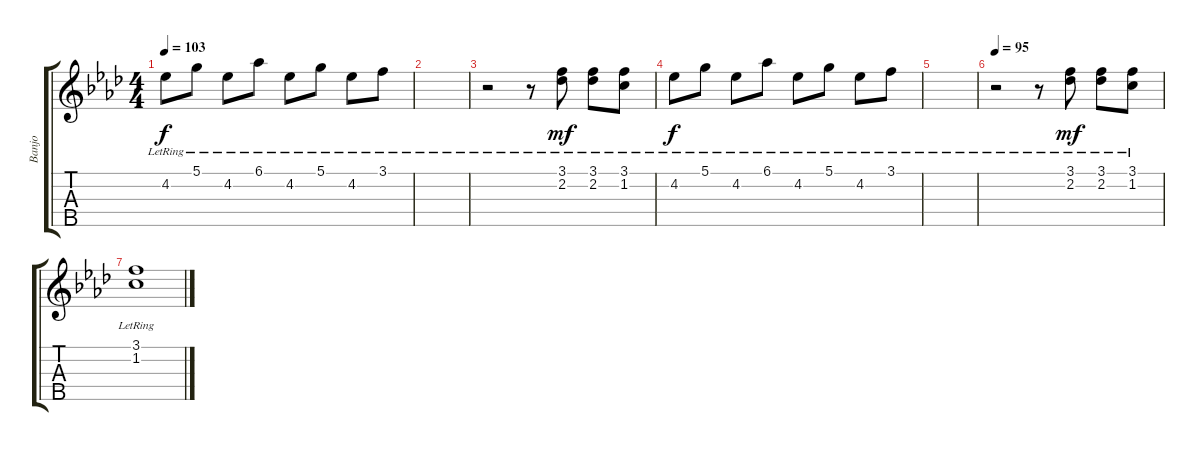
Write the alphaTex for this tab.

\track ("Banjo" "Banjo") {instrument banjo}
\staff {score tabs}
\tuning (D4 B3 G3 D3 G4) {hide}
\displaytranspose 12
\ts (4 4)
\tempo 103
\clef g2
\ks ab
4.2{lr}.8{dy f} 5.1{lr}.8 4.2{lr}.8 6.1{lr}.8 4.2{lr}.8 5.1{lr}.8 4.2{lr}.8 3.1{lr}.8 |
|
r.2 r.8 (3.1{lr} 2.2{lr}).8{dy mf} (3.1{lr} 2.2{lr}).8 (3.1{lr} 1.2{lr}).8 |
4.2{lr}.8{dy f} 5.1{lr}.8 4.2{lr}.8 6.1{lr}.8 4.2{lr}.8 5.1{lr}.8 4.2{lr}.8 3.1{lr}.8 |
|
\tempo 95
r.2 r.8 (3.1{lr} 2.2{lr}).8{dy mf} (3.1{lr} 2.2{lr}).8 (3.1{lr} 1.2{lr}).8 |
(3.1{lr} 1.2{lr}).1
